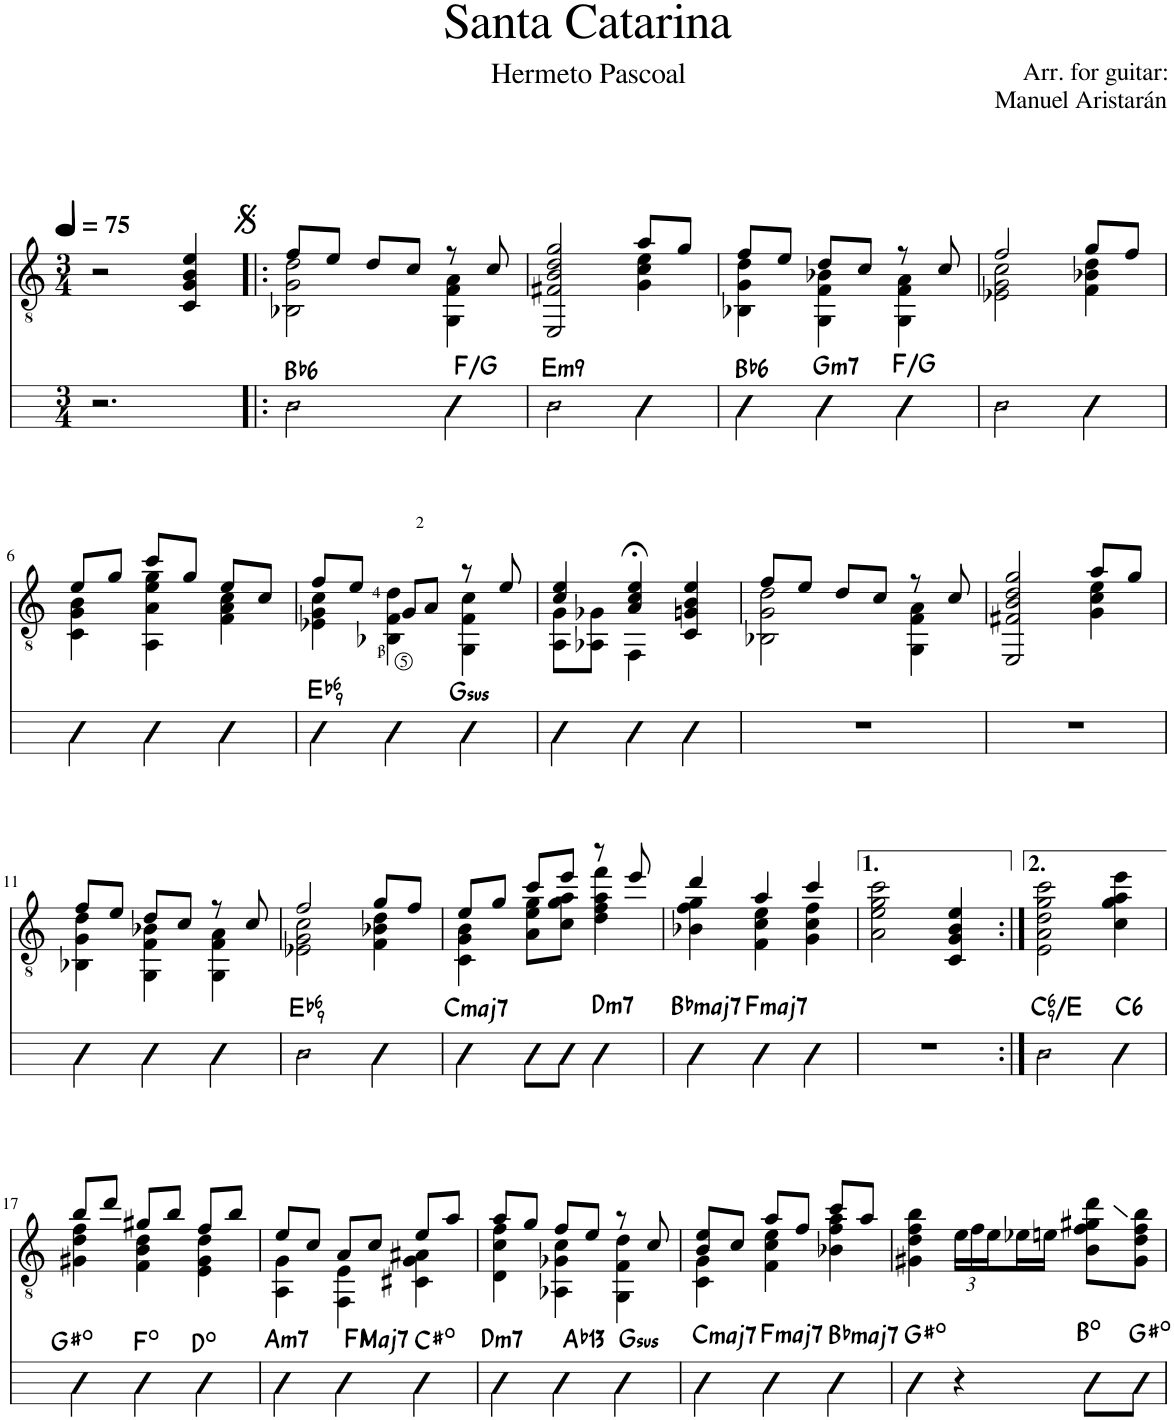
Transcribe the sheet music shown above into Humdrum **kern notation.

**kern	**harte	**kern
*part2	*part2	*part1
*staff2	*	*staff1
*I"Bass Guitar	*	*I"Guitar
*clefG2	*	*clefGv2
*k[]	*	*k[]
*M3/4	*	*M3/4
*MM75	*	*MM75
=1	=1	=1
2.r	.	2r
.	.	4C/ 4G/ 4B/ 4e/
=2!|:	=2!|:	=2!|:
!LO:N:head=diamond	!LO:H:kt=6	!
*	*	*^
2DD\	Bb:maj6	8f/L	2BB-X\ 2G\ 2d\
.	.	8e/J	.
.	.	8d/L	.
.	.	8c/J	.
4DD\	F:maj/2	8r	4GG\ 4F\ 4A\
.	.	8c/	.
=3	=3	=3	=3
!LO:N:head=diamond	!LO:H:kt=m9	!	!
2DD\	E:min9	2EE/ 2F#X/ 2B/ 2d/ 2g/	2ryy
4DD\	.	8a/L	4G\ 4c\ 4e\
.	.	8g/J	.
=4	=4	=4	=4
!	!LO:H:kt=6	!	!
4DD\	Bb:maj6	8f/L	4BB-X\ 4G\ 4d\
.	.	8e/J	.
!	!LO:H:kt=m7	!	!
4DD\	G:min7	8d/L	4GG\ 4F\ 4B-X\
.	.	8c/J	.
4DD\	F:maj/2	8r	4GG\ 4F\ 4A\
.	.	8c/	.
=5	=5	=5	=5
!LO:N:head=diamond	!	!	!
2DD\	.	2f/	2E-X\ 2G\ 2c\
4DD\	.	8g/L	4F\ 4B-X\ 4d\
.	.	8f/J	.
!!LO:LB:g=z	!!
=6	=6	=6	=6
4DD\	.	8e/L	4C\ 4G\ 4B\
.	.	8g/J	.
4DD\	.	8cc/L	4AA\ 4A\ 4e\ 4g\
.	.	8g/J	.
4DD\	.	8e/L	4F\ 4A\ 4c\
.	.	8c/J	.
=7	=7	=7	=7
!	!LO:H:kt=6	!	!
4DD\	Eb:maj6(9)	8f/L	4E-X\ 4G\ 4c\
.	.	8e/J	.
4DD\	.	8G/L	4BB-X\ 4F\ 4d\
.	.	8A/J	.
!	!LO:H:kt=sus	!	!
4DD\	G:sus4	8r	4GG\ 4F\ 4c\
.	.	8e/	.
=8	=8	=8	=8
4DD\	.	4c/ 4e/	8AA\ 8G\L
.	.	.	8AA-X\ 8G-X\J
4DD\	.	4A/;< 4c/;< 4e/;<	4FF\
4DD\	.	4C/ 4Gn/ 4B/ 4e/	4ryy
=9	=9	=9	=9
2.r	.	8f/L	2BB-X\ 2G\ 2d\
.	.	8e/J	.
.	.	8d/L	.
.	.	8c/J	.
.	.	8r	4GG\ 4F\ 4A\
.	.	8c/	.
=10	=10	=10	=10
2.r	.	2EE/ 2F#X/ 2B/ 2d/ 2g/	2ryy
.	.	8a/L	4G\ 4c\ 4e\
.	.	8g/J	.
!!LO:LB:g=z	!!
=11	=11	=11	=11
4DD\	.	8f/L	4BB-X\ 4G\ 4d\
.	.	8e/J	.
4DD\	.	8d/L	4GG\ 4F\ 4B-X\
.	.	8c/J	.
4DD\	.	8r	4GG\ 4F\ 4A\
.	.	8c/	.
=12	=12	=12	=12
!LO:N:head=diamond	!LO:H:kt=6	!	!
2DD\	Eb:maj6(9)	2f/	2E-X\ 2G\ 2c\
4DD\	.	8g/L	4F\ 4B-X\ 4d\
.	.	8f/J	.
=13	=13	=13	=13
!	!LO:H:kt=maj7	!	!
4DD\	C:maj7	8e/L	4C\ 4G\ 4B\
.	.	8g/J	.
8DD\L	.	8cc/L	8A\ 8e\ 8g\L
8DD\J	.	8ee/J	8c\ 8g\ 8a\J
!	!LO:H:kt=m7	!	!
4DD\	D:min7	8r	4d\ 4f\ 4a\ 4ff\
.	.	8ee/	.
=14	=14	=14	=14
!	!LO:H:kt=maj7	!	!
4DD\	Bb:maj7	4dd/	4B-X\ 4f\ 4g\
!	!LO:H:kt=maj7	!	!
4DD\	F:maj7	4a/	4F\ 4c\ 4e\
4DD\	.	4cc/	4G\ 4c\ 4f\
*	*	*v	*v
=15	=15	=15
2.r	.	2A\ 2e\ 2g\ 2cc\
.	.	4C/ 4G/ 4B/ 4e/
=16:|!	=16:|!	=16:|!
!LO:N:head=diamond	!LO:H:kt=6	!
2DD\	C:maj6(9)/3	2E\ 2A\ 2d\ 2g\ 2cc\
!	!LO:H:kt=6	!
4DD\	C:maj6	4c\ 4g\ 4a\ 4ee\
!!LO:LB:g=z
=17	=17	=17
*	*	*^
4DD\	G#:dim	8b/L	4G#X\ 4d\ 4f\
.	.	8dd/J	.
4DD\	F:dim	8g#X/L	4F\ 4B\ 4d\
.	.	8b/J	.
4DD\	D:dim	8f/L	4E\ 4G#\ 4d\
.	.	8b/J	.
=18	=18	=18	=18
!	!LO:H:kt=m7	!	!
4DD\	A:min7	8e/L	4AA\ 4G\
.	.	8c/J	.
!	!LO:H:kt=Maj7	!	!
4DD\	F:maj7	8A/L	4FF\ 4E\
.	.	8c/J	.
4DD\	C#:dim	8e/L	4C#X\ 4G\ 4A#X\
.	.	8a/J	.
=19	=19	=19	=19
!	!LO:H:kt=m7	!	!
4DD\	D:min7	8a/L	4D\ 4c\ 4f\
.	.	8g/J	.
!	!LO:H:kt=13	!	!
4DDn\	Ab:9(11,13)	8f/L	4AA-X\ 4G-X\ 4c\
.	.	8e/J	.
!	!LO:H:kt=sus	!	!
4DD\	G:sus4	8r	4GG\ 4F\ 4d\
.	.	8c/	.
=20	=20	=20	=20
!	!LO:H:kt=maj7	!	!
4DD\	C:maj7	8B/ 8e/L	4C\ 4G\
.	.	8c/J	.
!	!LO:H:kt=maj7	!	!
4DD\	F:maj7	8a/L	4F\ 4c\ 4e\
.	.	8f/J	.
!	!LO:H:kt=maj7	!	!
4DD\	Bb:maj7	8cc/L	4B-X\ 4f\ 4a\
.	.	8a/J	.
*	*	*v	*v
=21	=21	=21
4DD\	G#:dim	4G#X\ 4d\ 4f\ 4b\
*	*	*Xbrackettup
4r	.	24e\LL
.	.	24f\
.	.	24e\
.	.	16e-X\
.	.	16en\JJ
8DD\L	B:dim	8B\ 8f\ 8g#X\ 8dd\L
8DD\J	G#:dim	8G#\ 8d\ 8f\ 8b\J
=	=	=
*-	*-	*-
